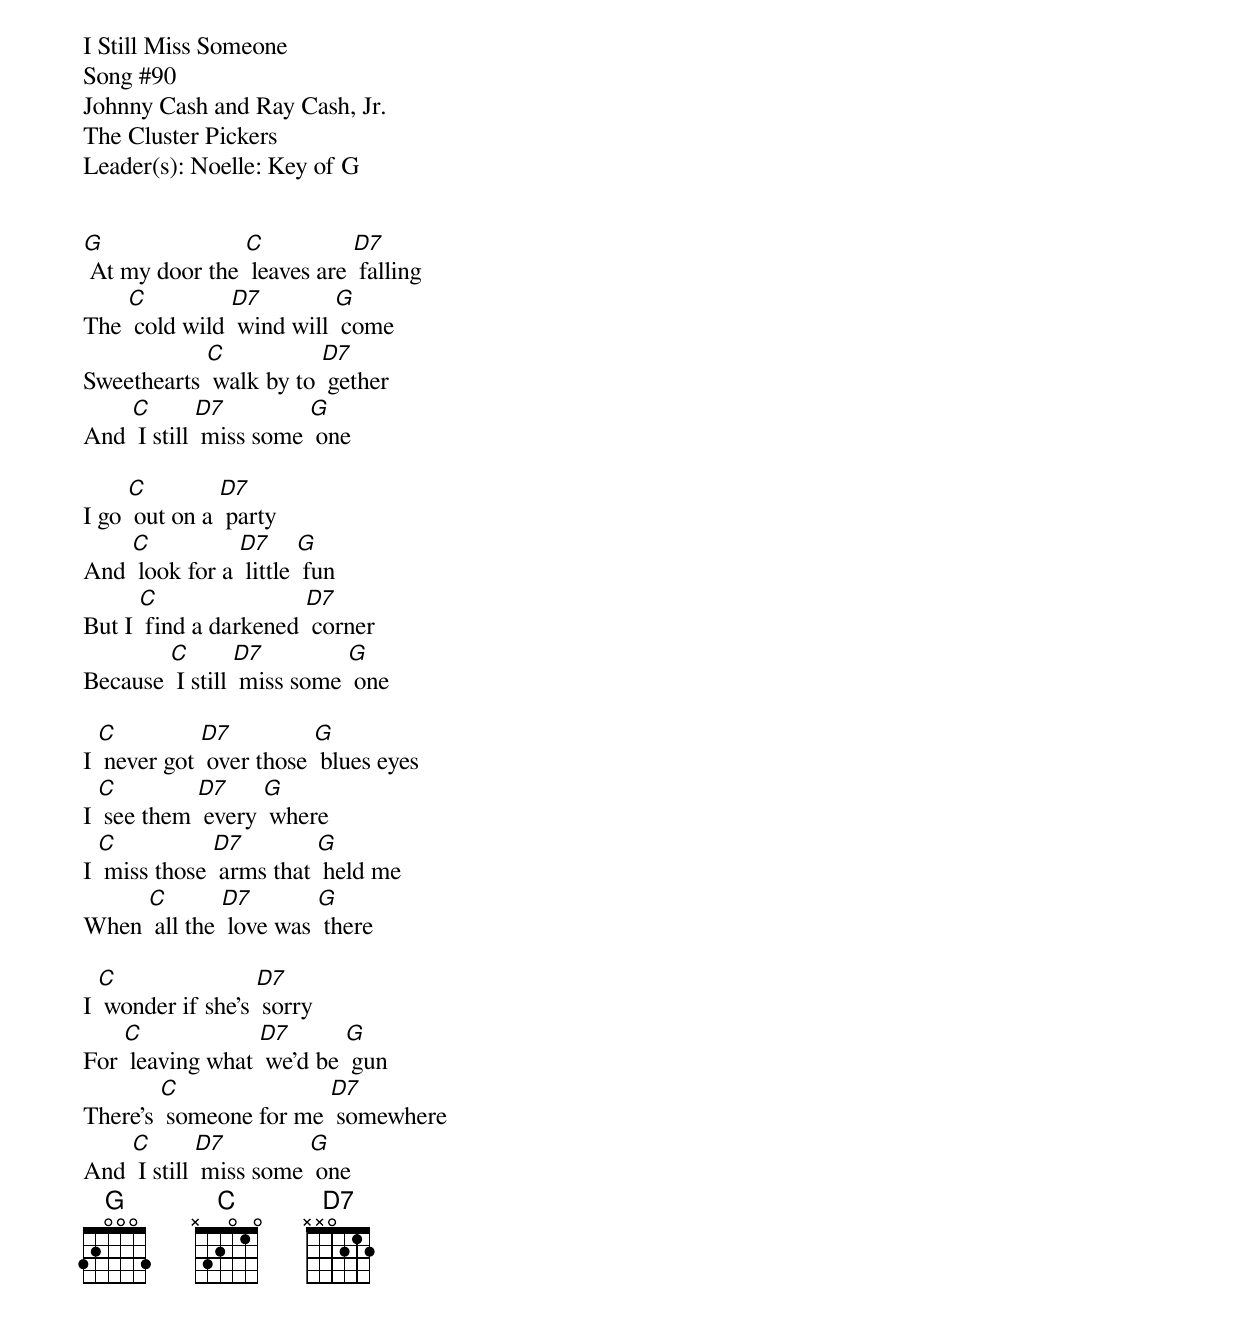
I Still Miss Someone
Song #90
Johnny Cash and Ray Cash, Jr.
The Cluster Pickers
Leader(s): Noelle: Key of G


[G] At my door the [C] leaves are [D7] falling
The [C] cold wild [D7] wind will [G] come
Sweethearts [C] walk by to [D7] gether
And [C] I still [D7] miss some [G] one

I go [C] out on a [D7] party
And [C] look for a [D7] little [G] fun
But I [C] find a darkened [D7] corner
Because [C] I still [D7] miss some [G] one

I [C] never got [D7] over those [G] blues eyes
I [C] see them [D7] every [G] where
I [C] miss those [D7] arms that [G] held me
When [C] all the [D7] love was [G] there

I [C] wonder if she's [D7] sorry
For [C] leaving what [D7] we'd be [G] gun
There's [C] someone for me [D7] somewhere
And [C] I still [D7] miss some [G] one
